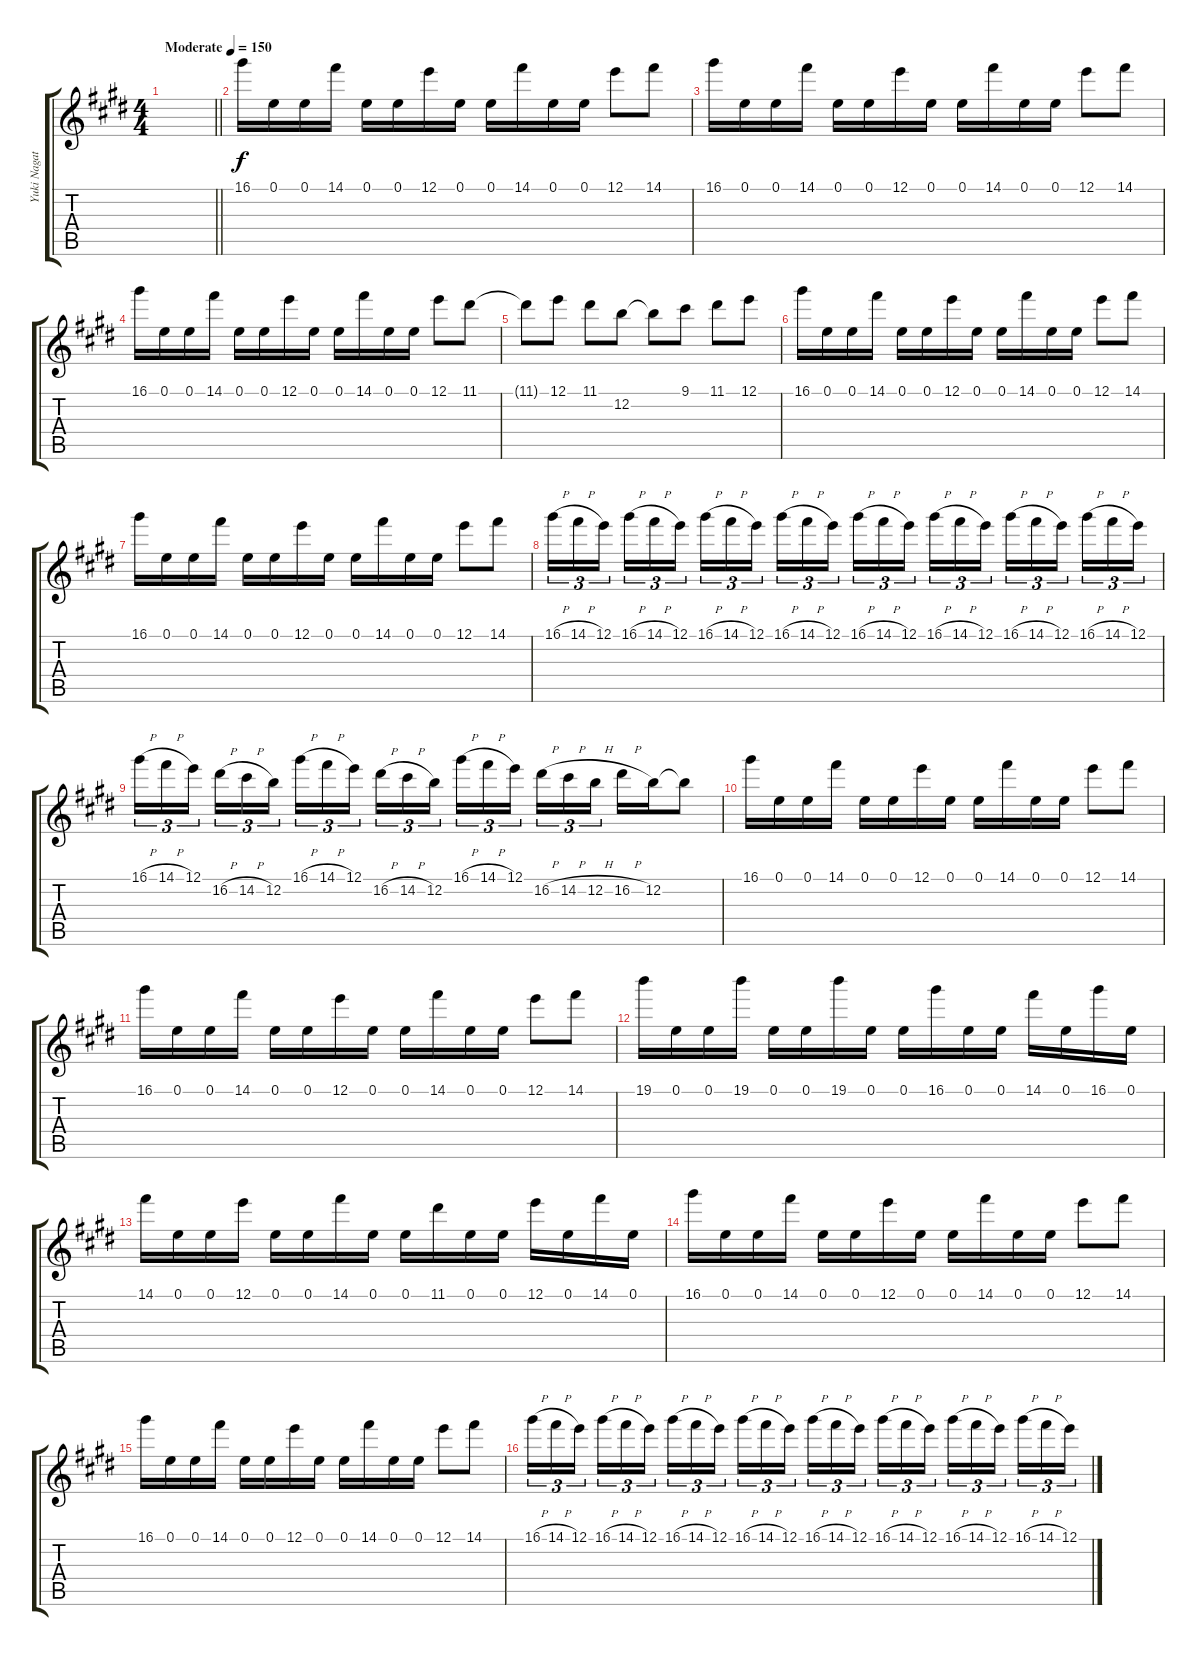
\track ("Yuki Nagato (Lead Guitar)" "Yuki Nagat") {instrument overdrivenguitar}
\staff {score tabs}
\tuning (E4 B3 G3 D3 A2 E2) {hide}
\ts (4 4)
\tempo (150 "Moderate")
\clef g2
\barLineRight lightlight
\ks c#minor
|
16.1.16 0.1.16 0.1.16 14.1.16 0.1.16 0.1.16 12.1.16 0.1.16 0.1.16 14.1.16 0.1.16 0.1.16 12.1.8 14.1.8 |
16.1.16 0.1.16 0.1.16 14.1.16 0.1.16 0.1.16 12.1.16 0.1.16 0.1.16 14.1.16 0.1.16 0.1.16 12.1.8 14.1.8 |
16.1.16 0.1.16 0.1.16 14.1.16 0.1.16 0.1.16 12.1.16 0.1.16 0.1.16 14.1.16 0.1.16 0.1.16 12.1.8 11.1.8 |
11.1{t}.8 12.1.8 11.1.8 12.2.8 12.2{t}.8 9.1.8 11.1.8 12.1.8 |
16.1.16 0.1.16 0.1.16 14.1.16 0.1.16 0.1.16 12.1.16 0.1.16 0.1.16 14.1.16 0.1.16 0.1.16 12.1.8 14.1.8 |
16.1.16 0.1.16 0.1.16 14.1.16 0.1.16 0.1.16 12.1.16 0.1.16 0.1.16 14.1.16 0.1.16 0.1.16 12.1.8 14.1.8 |
16.1{h}.16{tu (3 2)} 14.1{h}.16{tu (3 2)} 12.1.16{tu (3 2) beam splitsecondary} 16.1{h}.16{tu (3 2)} 14.1{h}.16{tu (3 2)} 12.1.16{tu (3 2)} 16.1{h}.16{tu (3 2)} 14.1{h}.16{tu (3 2)} 12.1.16{tu (3 2) beam splitsecondary} 16.1{h}.16{tu (3 2)} 14.1{h}.16{tu (3 2)} 12.1.16{tu (3 2)} 16.1{h}.16{tu (3 2)} 14.1{h}.16{tu (3 2)} 12.1.16{tu (3 2) beam splitsecondary} 16.1{h}.16{tu (3 2)} 14.1{h}.16{tu (3 2)} 12.1.16{tu (3 2)} 16.1{h}.16{tu (3 2)} 14.1{h}.16{tu (3 2)} 12.1.16{tu (3 2) beam splitsecondary} 16.1{h}.16{tu (3 2)} 14.1{h}.16{tu (3 2)} 12.1.16{tu (3 2)} |
16.1{h}.16{tu (3 2)} 14.1{h}.16{tu (3 2)} 12.1.16{tu (3 2) beam splitsecondary} 16.2{h}.16{tu (3 2)} 14.2{h}.16{tu (3 2)} 12.2.16{tu (3 2)} 16.1{h}.16{tu (3 2)} 14.1{h}.16{tu (3 2)} 12.1.16{tu (3 2) beam splitsecondary} 16.2{h}.16{tu (3 2)} 14.2{h}.16{tu (3 2)} 12.2.16{tu (3 2)} 16.1{h}.16{tu (3 2)} 14.1{h}.16{tu (3 2)} 12.1.16{tu (3 2) beam splitsecondary} 16.2{h}.16{tu (3 2)} 14.2{h}.16{tu (3 2)} 12.2{h}.16{tu (3 2)} 16.2{h}.16 12.2.16 12.2{t}.8 |
16.1.16 0.1.16 0.1.16 14.1.16 0.1.16 0.1.16 12.1.16 0.1.16 0.1.16 14.1.16 0.1.16 0.1.16 12.1.8 14.1.8 |
16.1.16 0.1.16 0.1.16 14.1.16 0.1.16 0.1.16 12.1.16 0.1.16 0.1.16 14.1.16 0.1.16 0.1.16 12.1.8 14.1.8 |
19.1.16 0.1.16 0.1.16 19.1.16 0.1.16 0.1.16 19.1.16 0.1.16 0.1.16 16.1.16 0.1.16 0.1.16 14.1.16 0.1.16 16.1.16 0.1.16 |
14.1.16 0.1.16 0.1.16 12.1.16 0.1.16 0.1.16 14.1.16 0.1.16 0.1.16 11.1.16 0.1.16 0.1.16 12.1.16 0.1.16 14.1.16 0.1.16 |
16.1.16 0.1.16 0.1.16 14.1.16 0.1.16 0.1.16 12.1.16 0.1.16 0.1.16 14.1.16 0.1.16 0.1.16 12.1.8 14.1.8 |
16.1.16 0.1.16 0.1.16 14.1.16 0.1.16 0.1.16 12.1.16 0.1.16 0.1.16 14.1.16 0.1.16 0.1.16 12.1.8 14.1.8 |
16.1{h}.16{tu (3 2)} 14.1{h}.16{tu (3 2)} 12.1.16{tu (3 2) beam splitsecondary} 16.1{h}.16{tu (3 2)} 14.1{h}.16{tu (3 2)} 12.1.16{tu (3 2)} 16.1{h}.16{tu (3 2)} 14.1{h}.16{tu (3 2)} 12.1.16{tu (3 2) beam splitsecondary} 16.1{h}.16{tu (3 2)} 14.1{h}.16{tu (3 2)} 12.1.16{tu (3 2)} 16.1{h}.16{tu (3 2)} 14.1{h}.16{tu (3 2)} 12.1.16{tu (3 2) beam splitsecondary} 16.1{h}.16{tu (3 2)} 14.1{h}.16{tu (3 2)} 12.1.16{tu (3 2)} 16.1{h}.16{tu (3 2)} 14.1{h}.16{tu (3 2)} 12.1.16{tu (3 2) beam splitsecondary} 16.1{h}.16{tu (3 2)} 14.1{h}.16{tu (3 2)} 12.1.16{tu (3 2)}
